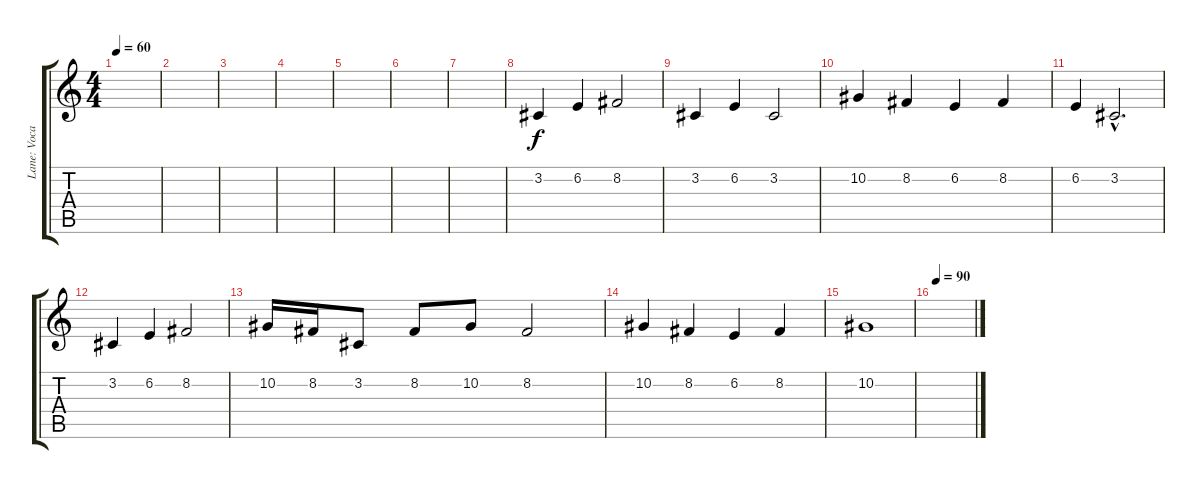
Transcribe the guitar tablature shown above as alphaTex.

\track ("Lane: Vocals" "Lane: Voca") {instrument flute}
\staff {score tabs}
\tuning (Eb4 Bb3 Gb3 Db3 Ab2 Db2) {hide}
\ts (4 4)
\tempo 60
\clef g2
\ks c
|
|
|
|
|
|
|
3.2.4 6.2.4 8.2.2 |
3.2.4 6.2.4 3.2.2 |
10.2.4 8.2.4 6.2.4 8.2.4 |
6.2.4 3.2{hac}.2{d} |
3.2.4 6.2.4 8.2.2 |
10.2.16 8.2.16 3.2.8 8.2.8 10.2.8 8.2.2 |
10.2.4 8.2.4 6.2.4 8.2.4 |
10.2.1 |
\tempo (90 0.0625)
